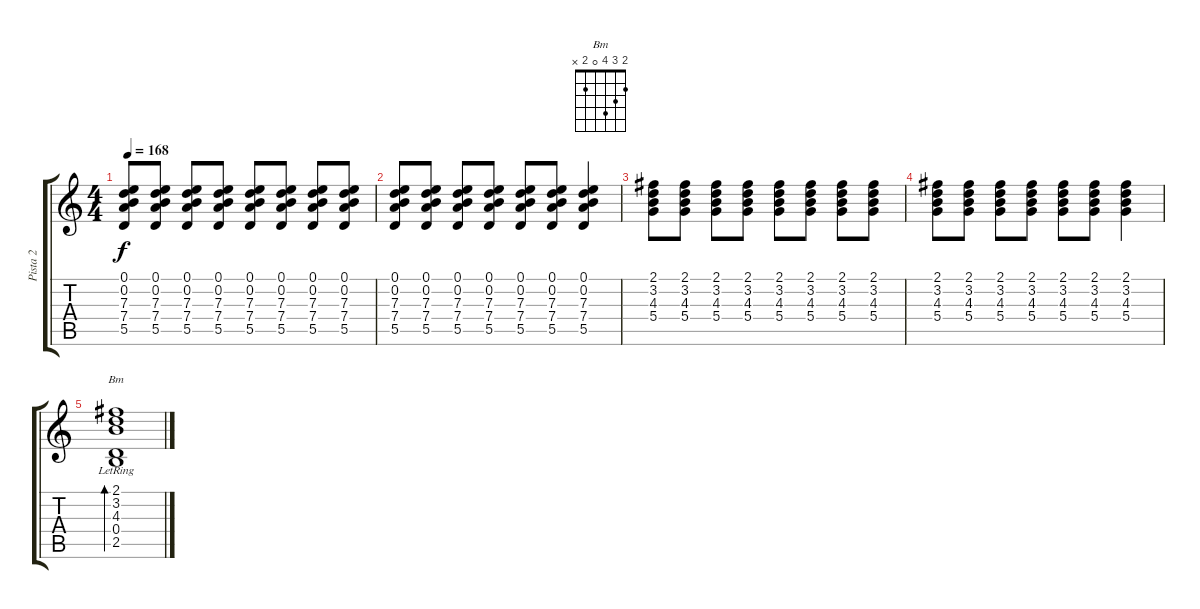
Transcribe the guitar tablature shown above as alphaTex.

\track ("Pista 2" "Pista 2") {instrument overdrivenguitar}
\staff {score tabs}
\tuning (E4 B3 G3 D3 A2 E2) {hide}
\chord ("Bm" 2 3 4 0 2 x)
\ts (4 4)
\tempo 168
\clef g2
\ks c
(0.1 0.2 7.3 7.4 5.5).8{dy f} (0.1 0.2 7.3 7.4 5.5).8 (0.1 0.2 7.3 7.4 5.5).8 (0.1 0.2 7.3 7.4 5.5).8 (0.1 0.2 7.3 7.4 5.5).8 (0.1 0.2 7.3 7.4 5.5).8 (0.1 0.2 7.3 7.4 5.5).8 (0.1 0.2 7.3 7.4 5.5).8 |
(0.1 0.2 7.3 7.4 5.5).8 (0.1 0.2 7.3 7.4 5.5).8 (0.1 0.2 7.3 7.4 5.5).8 (0.1 0.2 7.3 7.4 5.5).8 (0.1 0.2 7.3 7.4 5.5).8 (0.1 0.2 7.3 7.4 5.5).8 (0.1 0.2 7.3 7.4 5.5).4 |
(2.1 3.2 4.3 5.4).8 (2.1 3.2 4.3 5.4).8 (2.1 3.2 4.3 5.4).8 (2.1 3.2 4.3 5.4).8 (2.1 3.2 4.3 5.4).8 (2.1 3.2 4.3 5.4).8 (2.1 3.2 4.3 5.4).8 (2.1 3.2 4.3 5.4).8 |
(2.1 3.2 4.3 5.4).8 (2.1 3.2 4.3 5.4).8 (2.1 3.2 4.3 5.4).8 (2.1 3.2 4.3 5.4).8 (2.1 3.2 4.3 5.4).8 (2.1 3.2 4.3 5.4).8 (2.1 3.2 4.3 5.4).4 |
(2.1{lr} 3.2{lr} 4.3{lr} 0.4{lr} 2.5{lr}).1{bd 480 ch "Bm"}
